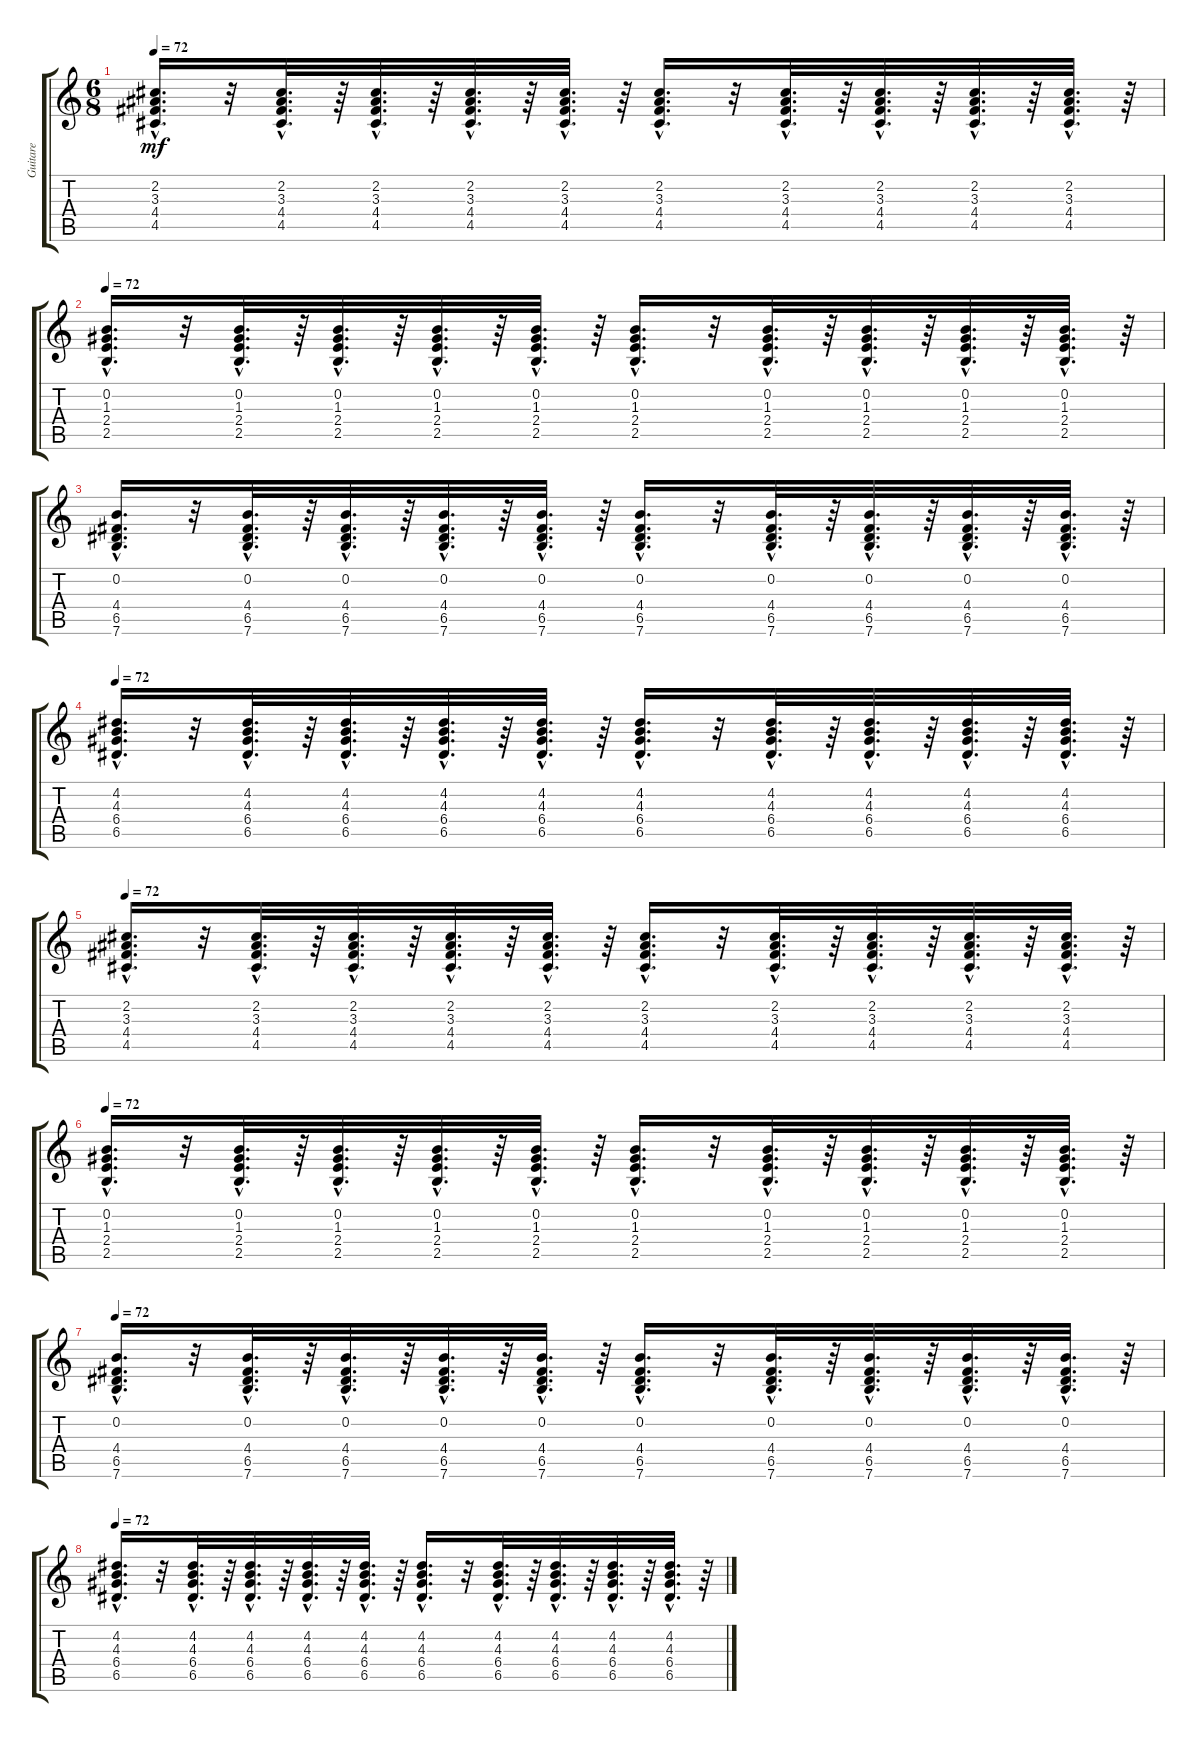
\track ("Guitare" "Guitare") {instrument acousticguitarnylon}
\staff {score tabs}
\tuning (E4 B3 G3 D3 A2 E2) {hide}
\ts (6 8)
\tempo 72
\clef g2
\ks c
(2.2{hac} 3.3{hac} 4.4{hac} 4.5{hac}).16{d dy mf} r.32 (2.2{hac} 3.3{hac} 4.4{hac} 4.5{hac}).32{d} r.64 (2.2{hac} 3.3{hac} 4.4{hac} 4.5{hac}).32{d} r.64 (2.2{hac} 3.3{hac} 4.4{hac} 4.5{hac}).32{d} r.64 (2.2{hac} 3.3{hac} 4.4{hac} 4.5{hac}).32{d} r.64 (2.2{hac} 3.3{hac} 4.4{hac} 4.5{hac}).16{d} r.32 (2.2{hac} 3.3{hac} 4.4{hac} 4.5{hac}).32{d} r.64 (2.2{hac} 3.3{hac} 4.4{hac} 4.5{hac}).32{d} r.64 (2.2{hac} 3.3{hac} 4.4{hac} 4.5{hac}).32{d} r.64 (2.2{hac} 3.3{hac} 4.4{hac} 4.5{hac}).32{d} r.64 |
\tempo 72
(0.2{hac} 1.3{hac} 2.4{hac} 2.5{hac}).16{d} r.32 (0.2{hac} 1.3{hac} 2.4{hac} 2.5{hac}).32{d} r.64 (0.2{hac} 1.3{hac} 2.4{hac} 2.5{hac}).32{d} r.64 (0.2{hac} 1.3{hac} 2.4{hac} 2.5{hac}).32{d} r.64 (0.2{hac} 1.3{hac} 2.4{hac} 2.5{hac}).32{d} r.64 (0.2{hac} 1.3{hac} 2.4{hac} 2.5{hac}).16{d} r.32 (0.2{hac} 1.3{hac} 2.4{hac} 2.5{hac}).32{d} r.64 (0.2{hac} 1.3{hac} 2.4{hac} 2.5{hac}).32{d} r.64 (0.2{hac} 1.3{hac} 2.4{hac} 2.5{hac}).32{d} r.64 (0.2{hac} 1.3{hac} 2.4{hac} 2.5{hac}).32{d} r.64 |
(0.2{hac} 4.4{hac} 6.5{hac} 7.6{hac}).16{d} r.32 (0.2{hac} 4.4{hac} 6.5{hac} 7.6{hac}).32{d} r.64 (0.2{hac} 4.4{hac} 6.5{hac} 7.6{hac}).32{d} r.64 (0.2{hac} 4.4{hac} 6.5{hac} 7.6{hac}).32{d} r.64 (0.2{hac} 4.4{hac} 6.5{hac} 7.6{hac}).32{d} r.64 (0.2{hac} 4.4{hac} 6.5{hac} 7.6{hac}).16{d} r.32 (0.2{hac} 4.4{hac} 6.5{hac} 7.6{hac}).32{d} r.64 (0.2{hac} 4.4{hac} 6.5{hac} 7.6{hac}).32{d} r.64 (0.2{hac} 4.4{hac} 6.5{hac} 7.6{hac}).32{d} r.64 (0.2{hac} 4.4{hac} 6.5{hac} 7.6{hac}).32{d} r.64 |
\tempo 72
(4.2{hac} 4.3{hac} 6.4{hac} 6.5{hac}).16{d} r.32 (4.2{hac} 4.3{hac} 6.4{hac} 6.5{hac}).32{d} r.64 (4.2{hac} 4.3{hac} 6.4{hac} 6.5{hac}).32{d} r.64 (4.2{hac} 4.3{hac} 6.4{hac} 6.5{hac}).32{d} r.64 (4.2{hac} 4.3{hac} 6.4{hac} 6.5{hac}).32{d} r.64 (4.2{hac} 4.3{hac} 6.4{hac} 6.5{hac}).16{d} r.32 (4.2{hac} 4.3{hac} 6.4{hac} 6.5{hac}).32{d} r.64 (4.2{hac} 4.3{hac} 6.4{hac} 6.5{hac}).32{d} r.64 (4.2{hac} 4.3{hac} 6.4{hac} 6.5{hac}).32{d} r.64 (4.2{hac} 4.3{hac} 6.4{hac} 6.5{hac}).32{d} r.64 |
\tempo 72
(2.2{hac} 3.3{hac} 4.4{hac} 4.5{hac}).16{d} r.32 (2.2{hac} 3.3{hac} 4.4{hac} 4.5{hac}).32{d} r.64 (2.2{hac} 3.3{hac} 4.4{hac} 4.5{hac}).32{d} r.64 (2.2{hac} 3.3{hac} 4.4{hac} 4.5{hac}).32{d} r.64 (2.2{hac} 3.3{hac} 4.4{hac} 4.5{hac}).32{d} r.64 (2.2{hac} 3.3{hac} 4.4{hac} 4.5{hac}).16{d} r.32 (2.2{hac} 3.3{hac} 4.4{hac} 4.5{hac}).32{d} r.64 (2.2{hac} 3.3{hac} 4.4{hac} 4.5{hac}).32{d} r.64 (2.2{hac} 3.3{hac} 4.4{hac} 4.5{hac}).32{d} r.64 (2.2{hac} 3.3{hac} 4.4{hac} 4.5{hac}).32{d} r.64 |
\tempo 72
(0.2{hac} 1.3{hac} 2.4{hac} 2.5{hac}).16{d} r.32 (0.2{hac} 1.3{hac} 2.4{hac} 2.5{hac}).32{d} r.64 (0.2{hac} 1.3{hac} 2.4{hac} 2.5{hac}).32{d} r.64 (0.2{hac} 1.3{hac} 2.4{hac} 2.5{hac}).32{d} r.64 (0.2{hac} 1.3{hac} 2.4{hac} 2.5{hac}).32{d} r.64 (0.2{hac} 1.3{hac} 2.4{hac} 2.5{hac}).16{d} r.32 (0.2{hac} 1.3{hac} 2.4{hac} 2.5{hac}).32{d} r.64 (0.2{hac} 1.3{hac} 2.4{hac} 2.5{hac}).32{d} r.64 (0.2{hac} 1.3{hac} 2.4{hac} 2.5{hac}).32{d} r.64 (0.2{hac} 1.3{hac} 2.4{hac} 2.5{hac}).32{d} r.64 |
\tempo 72
(0.2{hac} 4.4{hac} 6.5{hac} 7.6{hac}).16{d} r.32 (0.2{hac} 4.4{hac} 6.5{hac} 7.6{hac}).32{d} r.64 (0.2{hac} 4.4{hac} 6.5{hac} 7.6{hac}).32{d} r.64 (0.2{hac} 4.4{hac} 6.5{hac} 7.6{hac}).32{d} r.64 (0.2{hac} 4.4{hac} 6.5{hac} 7.6{hac}).32{d} r.64 (0.2{hac} 4.4{hac} 6.5{hac} 7.6{hac}).16{d} r.32 (0.2{hac} 4.4{hac} 6.5{hac} 7.6{hac}).32{d} r.64 (0.2{hac} 4.4{hac} 6.5{hac} 7.6{hac}).32{d} r.64 (0.2{hac} 4.4{hac} 6.5{hac} 7.6{hac}).32{d} r.64 (0.2{hac} 4.4{hac} 6.5{hac} 7.6{hac}).32{d} r.64 |
\tempo 72
(4.2{hac} 4.3{hac} 6.4{hac} 6.5{hac}).16{d} r.32 (4.2{hac} 4.3{hac} 6.4{hac} 6.5{hac}).32{d} r.64 (4.2{hac} 4.3{hac} 6.4{hac} 6.5{hac}).32{d} r.64 (4.2{hac} 4.3{hac} 6.4{hac} 6.5{hac}).32{d} r.64 (4.2{hac} 4.3{hac} 6.4{hac} 6.5{hac}).32{d} r.64 (4.2{hac} 4.3{hac} 6.4{hac} 6.5{hac}).16{d} r.32 (4.2{hac} 4.3{hac} 6.4{hac} 6.5{hac}).32{d} r.64 (4.2{hac} 4.3{hac} 6.4{hac} 6.5{hac}).32{d} r.64 (4.2{hac} 4.3{hac} 6.4{hac} 6.5{hac}).32{d} r.64 (4.2{hac} 4.3{hac} 6.4{hac} 6.5{hac}).32{d} r.64
